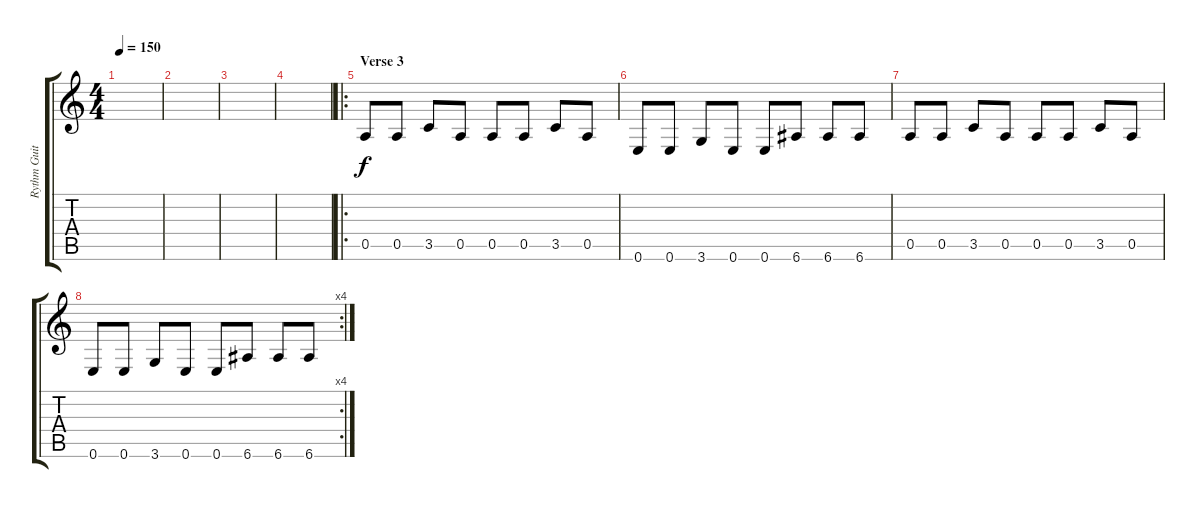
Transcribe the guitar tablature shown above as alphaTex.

\track ("Rythm Guitar - Andy" "Rythm Guit") {instrument overdrivenguitar}
\staff {score tabs}
\tuning (E4 B3 G3 D3 A2 E2) {hide}
\ts (4 4)
\tempo 150
\clef g2
\ks c
|
|
|
|
\ro
\section ("" "Verse 3")
0.5.8 0.5.8 3.5.8 0.5.8 0.5.8 0.5.8 3.5.8 0.5.8 |
0.6.8 0.6.8 3.6.8 0.6.8 0.6.8 6.6.8 6.6.8 6.6.8 |
0.5.8 0.5.8 3.5.8 0.5.8 0.5.8 0.5.8 3.5.8 0.5.8 |
\rc 4
0.6.8 0.6.8 3.6.8 0.6.8 0.6.8 6.6.8 6.6.8 6.6.8
